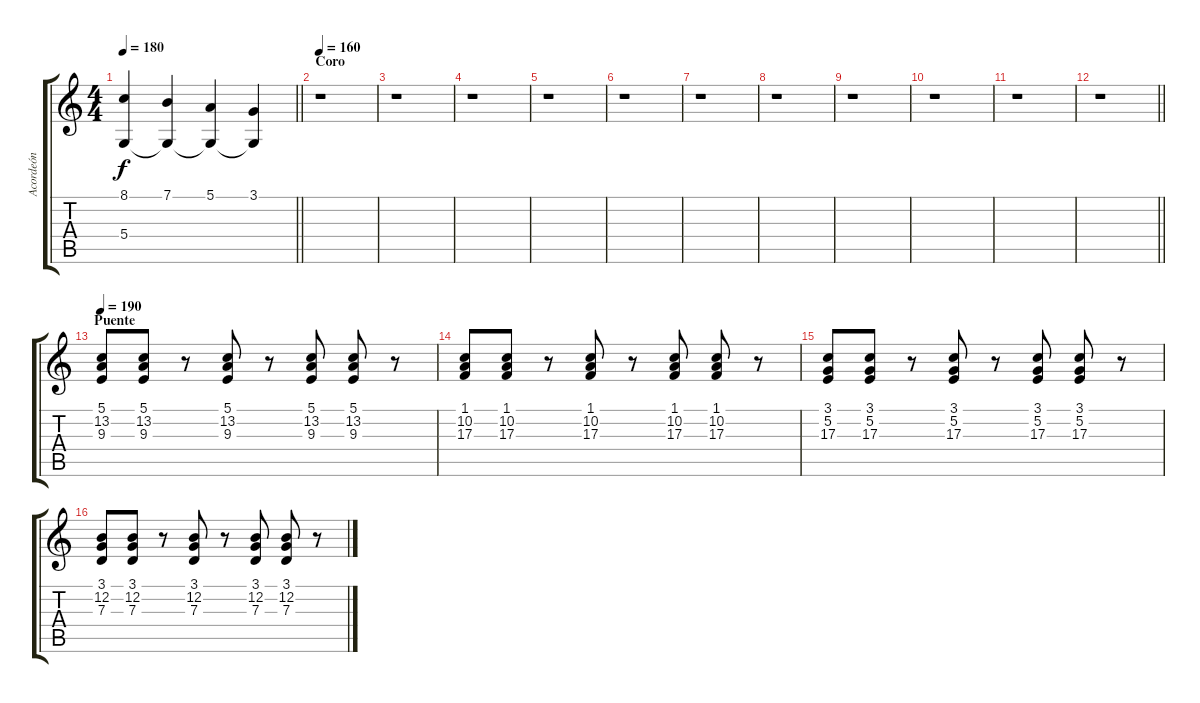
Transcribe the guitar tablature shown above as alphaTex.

\track ("Acordeón" "Acordeón") {instrument accordion}
\staff {score tabs}
\tuning (E4 B3 G3 D3 A2 E2) {hide}
\ts (4 4)
\tempo 180
\clef g2
\barLineRight lightlight
\ks c
(8.1 5.4).4{dy f} (7.1 5.4{t}).4 (5.1 5.4{t}).4 (3.1 5.4{t}).4 |
\section ("" "Coro")
\tempo 160
r.1 |
r.1 |
r.1 |
r.1 |
r.1 |
r.1 |
r.1 |
r.1 |
r.1 |
r.1 |
\barLineRight lightlight
r.1 |
\section ("" "Puente")
\tempo 190
(5.1 13.2 9.3).8{instrument accordion} (5.1 13.2 9.3).8 r.8 (5.1 13.2 9.3).8 r.8 (5.1 13.2 9.3).8 (5.1 13.2 9.3).8 r.8 |
(1.1 10.2 17.3).8 (1.1 10.2 17.3).8 r.8 (1.1 10.2 17.3).8 r.8 (1.1 10.2 17.3).8 (1.1 10.2 17.3).8 r.8 |
(3.1 5.2 17.3).8 (3.1 5.2 17.3).8 r.8 (3.1 5.2 17.3).8 r.8 (3.1 5.2 17.3).8 (3.1 5.2 17.3).8 r.8 |
(3.1 12.2 7.3).8 (3.1 12.2 7.3).8 r.8 (3.1 12.2 7.3).8 r.8 (3.1 12.2 7.3).8 (3.1 12.2 7.3).8 r.8
